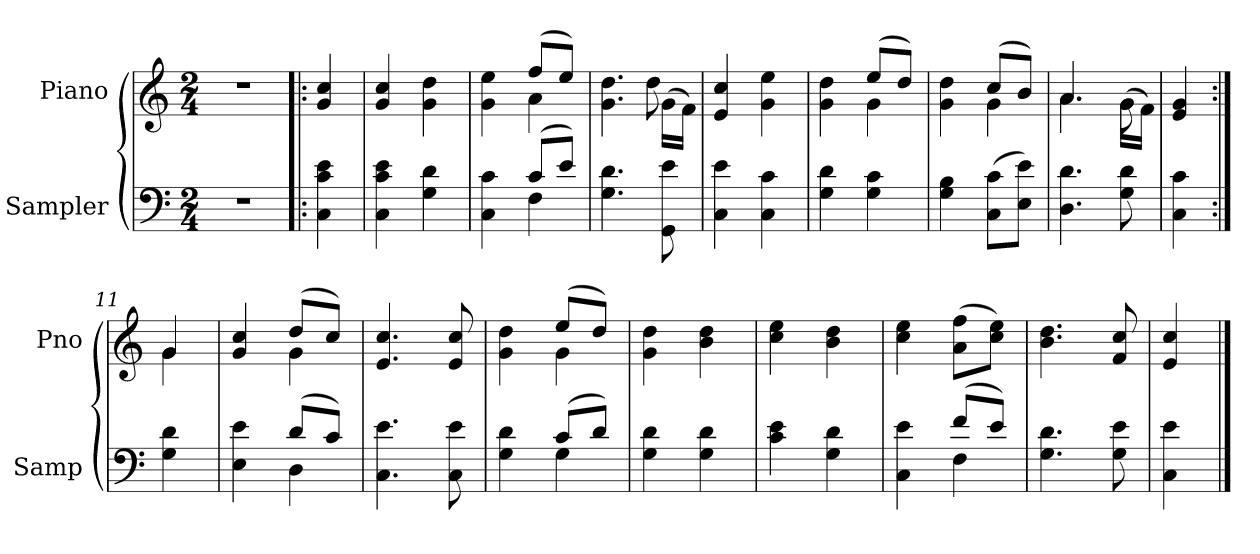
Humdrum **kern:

**kern	**kern
*part2	*part1
*staff2	*staff1
*I"Sampler	*I"Piano
*I'Samp	*I'Pno
*clefF4	*clefG2
*M2/4	*M2/4
=1	=1
2r	2r
=2!|:	=2!|:
4C 4c 4e	4g 4cc
=3	=3
4C 4c 4e	4g 4cc
4G 4d	4g 4dd
=4	=4
*^	*^
4C 4c	4ryy	4g 4ee	4ryy
(8c/L	4F	(8ff/L	4a
8e/J)	.	8ee/J)	.
*v	*v	*	*
=5	=5	=5
4.G 4.d	4.g 4.dd	4.ryy
8GG 8e	(16g\LL	8dd
.	16f\JJ)	.
*	*v	*v
=6	=6
4C 4e	4e 4cc
4C 4c	4g 4ee
=7	=7
*	*^
4G 4d	4g 4dd	4ryy
4G 4c	(8ee/L	4g
.	8dd/J)	.
=8	=8	=8
4G 4B	4g 4dd	4ryy
(8C\ 8c\L	(8cc/L	4g
8E\ 8e\J)	8b/J)	.
=9	=9	=9
4.D 4.d	4.a/	4.a
8G 8d	(16g\LL	8g
.	16f\JJ)	.
*	*v	*v
=10	=10
4C 4c	4e 4g
=11:|!	=11:|!
*	*^
4G 4d	4g/	4g
=12	=12	=12
*^	*	*
4E 4e	4ryy	4g 4cc	4ryy
(8d/L	4D	(8dd/L	4g
8c/J)	.	8cc/J)	.
*v	*v	*	*
*	*v	*v
=13	=13
4.C 4.e	4.e 4.cc
8C 8e	8e 8cc
=14	=14
*^	*^
4G 4d	4ryy	4g 4dd	4ryy
(8c/L	4G	(8ee/L	4g
8d/J)	.	8dd/J)	.
*v	*v	*	*
*	*v	*v
=15	=15
4G 4d	4g 4dd
4G 4d	4b 4dd
=16	=16
4c 4e	4cc 4ee
4G 4d	4b 4dd
=17	=17
*^	*
4C 4e	4ryy	4cc 4ee
(8f/L	4F	(8a\ 8ff\L
8e/J)	.	8cc\ 8ee\J)
*v	*v	*
=18	=18
4.G 4.d	4.b 4.dd
8G 8e	8f 8cc
=19	=19
4C 4e	4e 4cc
==	==
*-	*-
